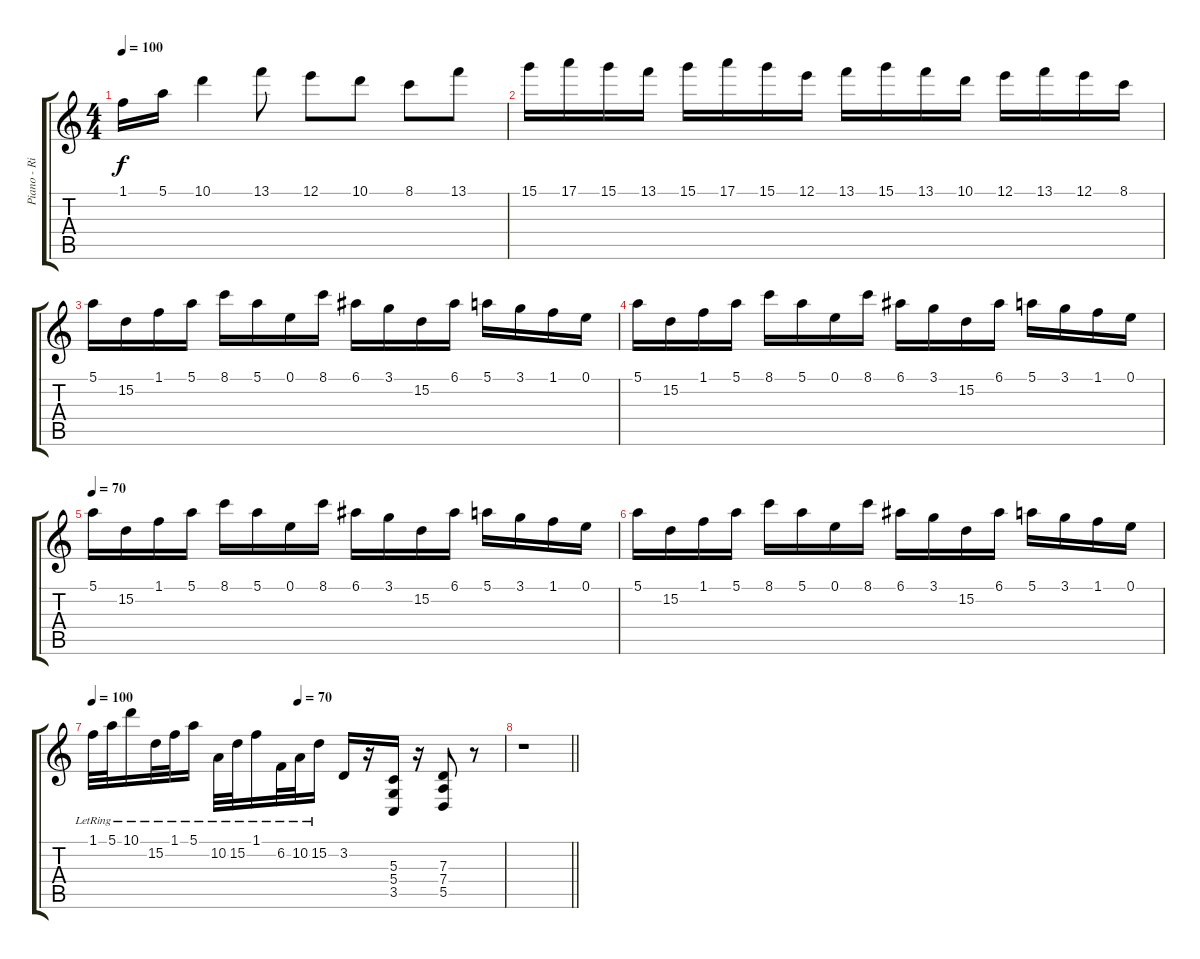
\track ("Piano - Right Hand" "Piano - Ri") {instrument acousticgrandpiano}
\staff {score tabs}
\tuning (E5 B3 G3 D3 A2 E2) {hide}
\ts (4 4)
\tempo 100
\clef g2
\ks c
1.1.16{dy f} 5.1.16 10.1.4 13.1.8 12.1.8 10.1.8 8.1.8 13.1.8 |
15.1.16 17.1.16 15.1.16 13.1.16 15.1.16 17.1.16 15.1.16 12.1.16 13.1.16 15.1.16 13.1.16 10.1.16 12.1.16 13.1.16 12.1.16 8.1.16 |
5.1.16 15.2.16 1.1.16 5.1.16 8.1.16 5.1.16 0.1.16 8.1.16 6.1.16 3.1.16 15.2.16 6.1.16 5.1.16 3.1.16 1.1.16 0.1.16 |
5.1.16 15.2.16 1.1.16 5.1.16 8.1.16 5.1.16 0.1.16 8.1.16 6.1.16 3.1.16 15.2.16 6.1.16 5.1.16 3.1.16 1.1.16 0.1.16 |
\tempo 70
5.1.16 15.2.16 1.1.16 5.1.16 8.1.16 5.1.16 0.1.16 8.1.16 6.1.16 3.1.16 15.2.16 6.1.16 5.1.16 3.1.16 1.1.16 0.1.16 |
5.1.16 15.2.16 1.1.16 5.1.16 8.1.16 5.1.16 0.1.16 8.1.16 6.1.16 3.1.16 15.2.16 6.1.16 5.1.16 3.1.16 1.1.16 0.1.16 |
\tempo 100
\tempo (70 0.5)
1.1{lr}.32 5.1{lr}.32 10.1{lr}.16 15.2{lr}.32 1.1{lr}.32 5.1{lr}.16 10.2{lr}.32 15.2{lr}.32 1.1{lr}.16 6.2{lr}.32 10.2{lr}.32 15.2{lr}.16 3.2.16 r.16 (5.3 5.4 3.5).16 r.16 (7.3 7.4 5.5).8 r.8 |
\barLineRight lightlight
r.1
